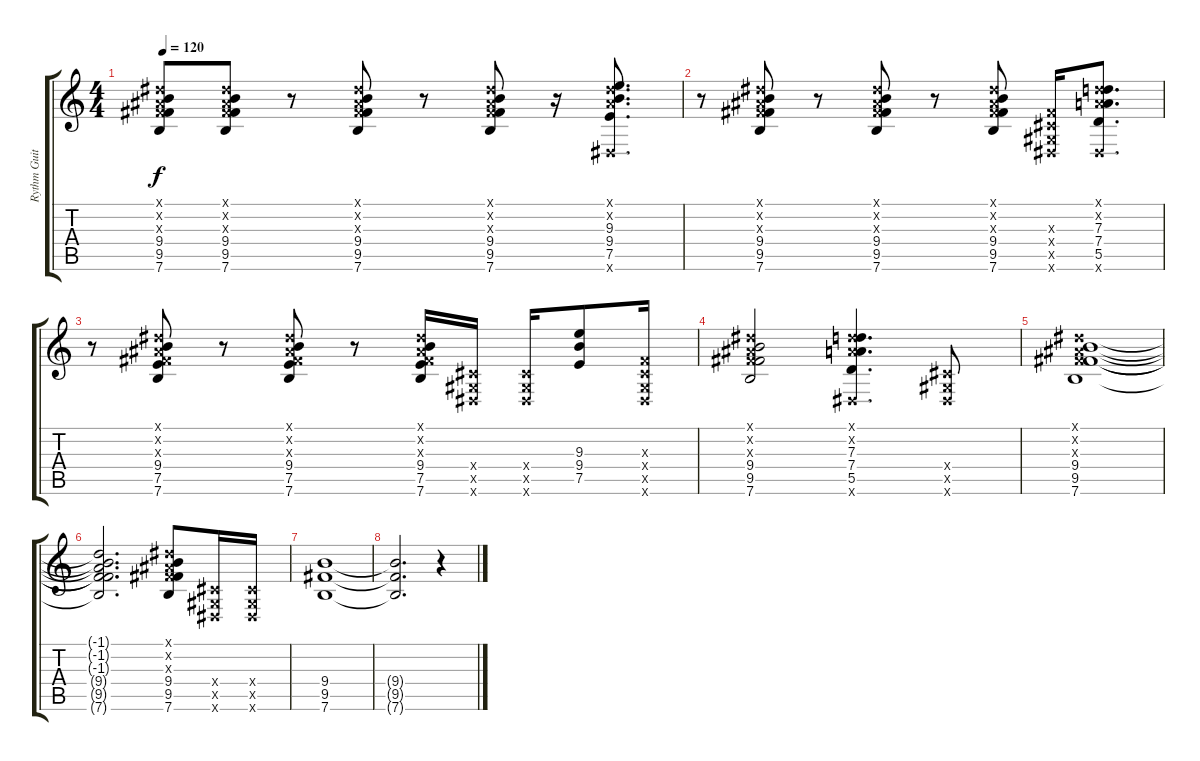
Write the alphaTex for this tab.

\track ("Rythm Guitar" "Rythm Guit") {instrument distortionguitar}
\staff {score tabs}
\tuning (E4 B3 G3 D3 A2 E2) {hide}
\ts (4 4)
\tempo 120
\clef g2
\ks c
(-1.1{x} -1.2{x} -1.3{x} 9.4 9.5 7.6).8{dy f} (-1.1{x} -1.2{x} -1.3{x} 9.4 9.5 7.6).8 r.8 (-1.1{x} -1.2{x} -1.3{x} 9.4 9.5 7.6).8 r.8 (-1.1{x} -1.2{x} -1.3{x} 9.4 9.5 7.6).8 r.16 (-1.1{x} -1.2{x} 9.3 9.4 7.5 -1.6{x}).8{d} |
r.8 (-1.1{x} -1.2{x} -1.3{x} 9.4 9.5 7.6).8 r.8 (-1.1{x} -1.2{x} -1.3{x} 9.4 9.5 7.6).8 r.8 (-1.1{x} -1.2{x} -1.3{x} 9.4 9.5 7.6).8 (-1.3{x} -1.4{x} -1.5{x} -1.6{x}).16 (-1.1{x} -1.2{x} 7.3 7.4 5.5 -1.6{x}).8{d} |
r.8 (-1.1{x} -1.2{x} -1.3{x} 9.4 7.5 7.6).8 r.8 (-1.1{x} -1.2{x} -1.3{x} 9.4 7.5 7.6).8 r.8 (-1.1{x} -1.2{x} -1.3{x} 9.4 7.5 7.6).16 (-1.4{x} -1.5{x} -1.6{x}).16 (-1.4{x} -1.5{x} -1.6{x}).16 (9.3 9.4 7.5).8 (-1.3{x} -1.4{x} -1.5{x} -1.6{x}).16 |
(-1.1{x} -1.2{x} -1.3{x} 9.4 9.5 7.6).2 (-1.1{x} -1.2{x} 7.3 7.4 5.5 -1.6{x}).4{d} (-1.4{x} -1.5{x} -1.6{x}).8 |
(-1.1{x} -1.2{x} -1.3{x} 9.4 9.5 7.6).1 |
(-1.1{t} -1.2{t} -1.3{t} 9.4{t} 9.5{t} 7.6{t}).2{d} (-1.1{x} -1.2{x} -1.3{x} 9.4 9.5 7.6).8 (-1.4{x} -1.5{x} -1.6{x}).16 (-1.4{x} -1.5{x} -1.6{x}).16 |
(9.4 9.5 7.6).1 |
(9.4{t} 9.5{t} 7.6{t}).2{d} r.4
